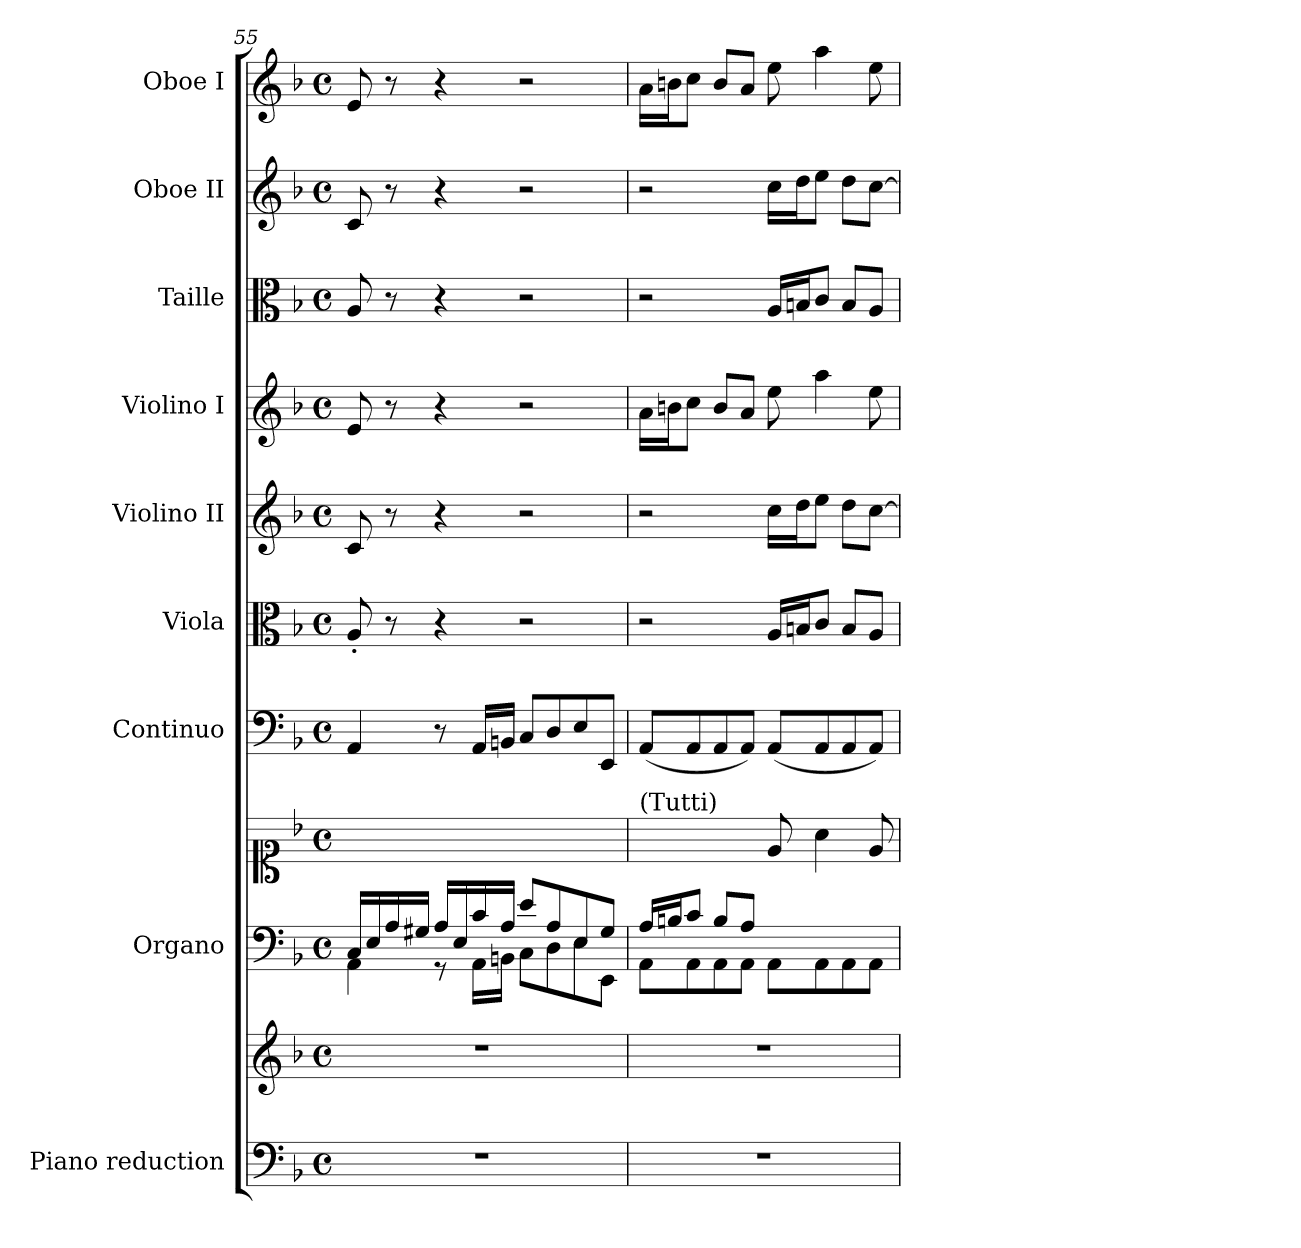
**kern	**kern	**kern	**kern	**kern	**kern	**kern	**kern	**kern	**kern	**kern
*part9	*part9	*part8	*part8	*part7	*part6	*part5	*part4	*part3	*part2	*part1
*staff11	*staff10	*staff9	*staff8	*staff7	*staff6	*staff5	*staff4	*staff3	*staff2	*staff1
*I"Piano reduction	*	*I"Organo	*	*I"Continuo	*I"Viola	*I"Violino II	*I"Violino I	*I"Taille	*I"Oboe II	*I"Oboe I
*I'Pno	*	*	*	*	*I'Vla	*I'Vln	*I'Vln	*	*I'Ob	*I'Ob
!!LO:PB:g=z
*clefF4	*clefG2	*clefF4	*clefC1	*clefF4	*clefC3	*clefG2	*clefG2	*clefC3	*clefG2	*clefG2
*k[b-]	*k[b-]	*k[b-]	*k[b-]	*k[b-]	*k[b-]	*k[b-]	*k[b-]	*k[b-]	*k[b-]	*k[b-]
*M4/4	*M4/4	*M4/4	*M4/4	*M4/4	*M4/4	*M4/4	*M4/4	*M4/4	*M4/4	*M4/4
*met(c)	*met(c)	*met(c)	*met(c)	*met(c)	*met(c)	*met(c)	*met(c)	*met(c)	*met(c)	*met(c)
=55	=55	=55	=55	=55	=55	=55	=55	=55	=55	=55
*	*	*^	*	*	*	*	*	*	*	*
1r	1r	16C/LL	4AA\	1ryy	4AA/	8A'/	8c/	8e/	8A/	8c/	8e/
.	.	16E/	.	.	.	.	.	.	.	.	.
.	.	16A/	.	.	.	8r	8r	8r	8r	8r	8r
.	.	16G#X/JJ	.	.	.	.	.	.	.	.	.
.	.	16A/LL	8r	.	8r	4r	4r	4r	4r	4r	4r
.	.	16E/	.	.	.	.	.	.	.	.	.
.	.	16c/	16AA\LL	.	16AA/LL	.	.	.	.	.	.
.	.	16A/JJ	16BBn\JJ	.	16BBn/JJ	.	.	.	.	.	.
.	.	8e/L	8C\L	.	8C/L	2r	2r	2r	2r	2r	2r
.	.	8A/	8D\	.	8D/	.	.	.	.	.	.
.	.	8E/	8E\	.	8E/	.	.	.	.	.	.
.	.	8G#/J	8EE\J	.	8EE/J	.	.	.	.	.	.
=56	=56	=56	=56	=56	=56	=56	=56	=56	=56	=56	=56
!	!	!	!	!LO:TX:a:t=(Tutti)	!	!	!	!	!	!	!
1r	1r	16A/LL	8AA\L	2ryy	(<8AA/L	2r	2r	16a\LL	2r	2r	16a\LL
.	.	16Bn/J	.	.	.	.	.	16bn\J	.	.	16bn\J
.	.	8c/J	8AA\	.	8AA/	.	.	8cc\J	.	.	8cc\J
.	.	8B/L	8AA\	.	8AA/	.	.	8b/L	.	.	8b/L
.	.	8A/J	8AA\J	.	8AA/J)	.	.	8a/J	.	.	8a/J
.	.	2ryy	8AA\L	8e/	(<8AA/L	16A/LL	16cc\LL	8ee\	16A/LL	16cc\LL	8ee\
.	.	.	.	.	.	16Bn/J	16dd\J	.	16Bn/J	16dd\J	.
.	.	.	8AA\	4a\	8AA/	8c/J	8ee\J	4aa\	8c/J	8ee\J	4aa\
.	.	.	8AA\	.	8AA/	8B/L	8dd\L	.	8B/L	8dd\L	.
.	.	.	8AA\J	8e/	8AA/J)	8A/J	[8cc\J	8ee\	8A/J	[8cc\J	8ee\
*	*	*v	*v	*	*	*	*	*	*	*	*
=	=	=	=	=	=	=	=	=	=	=
*-	*-	*-	*-	*-	*-	*-	*-	*-	*-	*-
